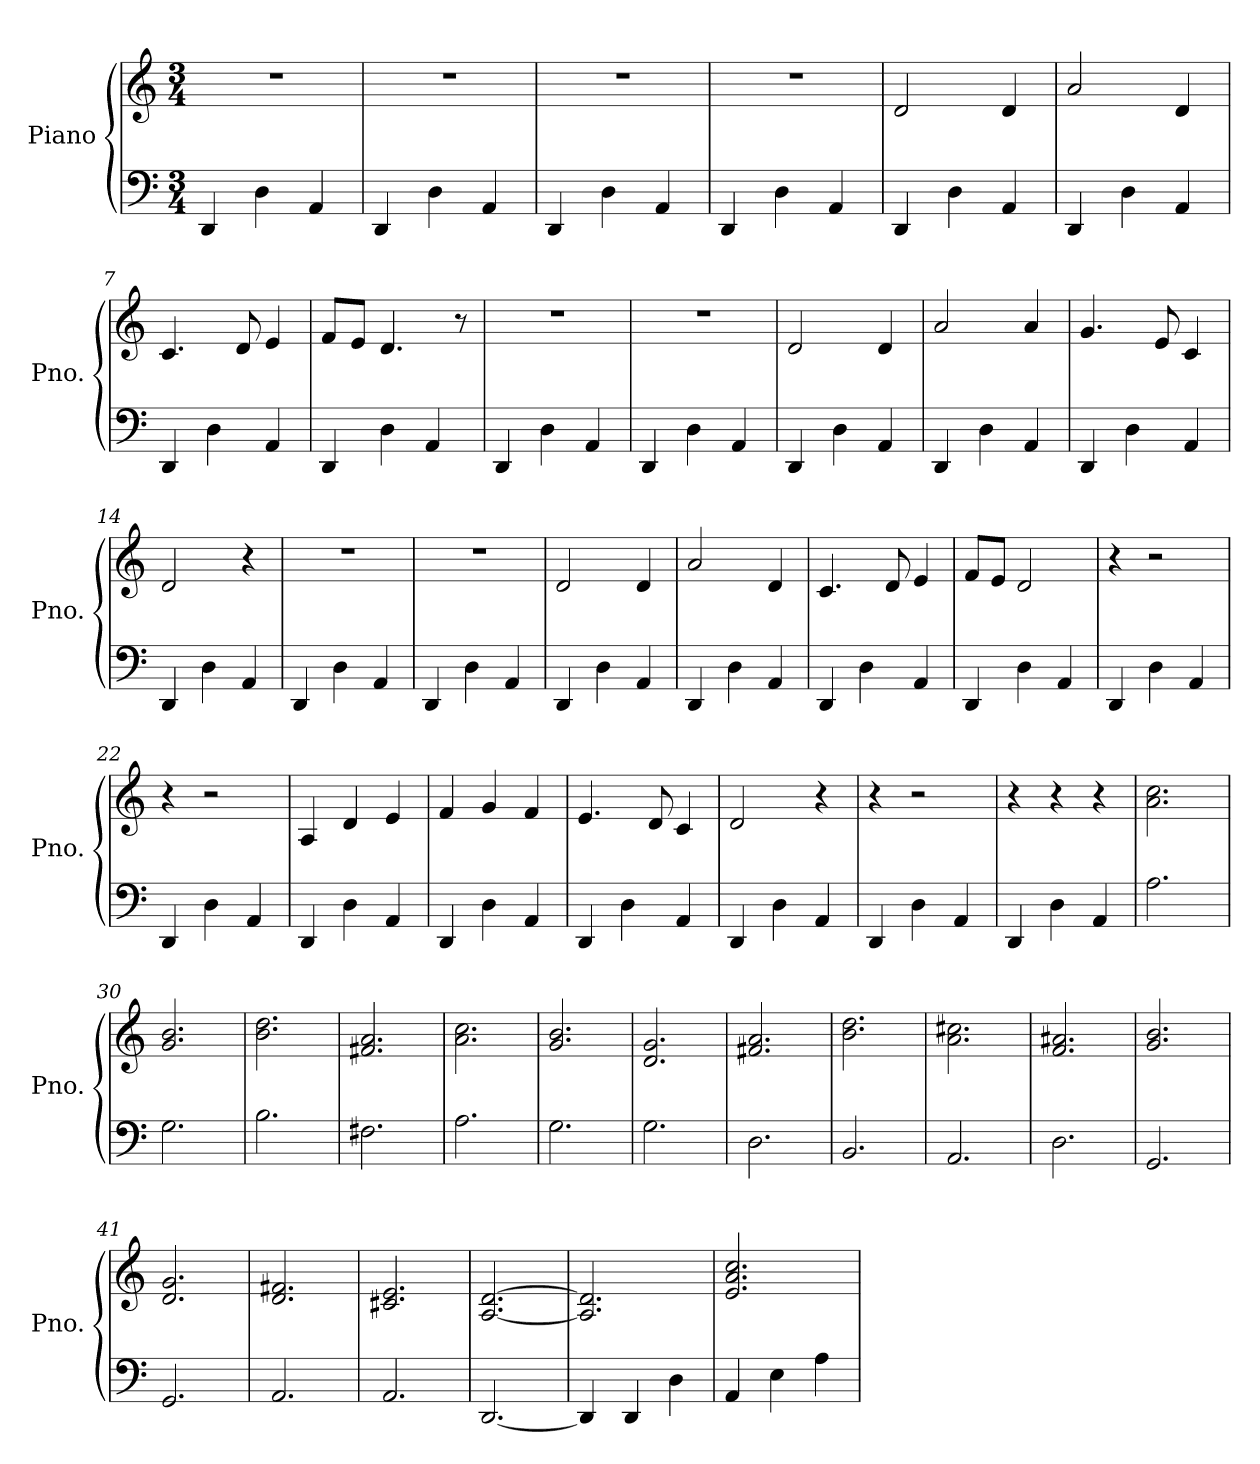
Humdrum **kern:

**kern	**kern
*part1	*part1
*staff2	*staff1
*I"Piano	*
*I'Pno.	*
*clefF4	*clefG2
*k[]	*k[]
*M3/4	*M3/4
=1	=1
4DD/	2.r
4D\	.
4AA/	.
=2	=2
4DD/	2.r
4D\	.
4AA/	.
=3	=3
4DD/	2.r
4D\	.
4AA/	.
=4	=4
4DD/	2.r
4D\	.
4AA/	.
=5	=5
4DD/	2d/
4D\	.
4AA/	4d/
=6	=6
4DD/	2a/
4D\	.
4AA/	4d/
!!LO:LB:g=z
=7	=7
4DD/	4.c/
4D\	.
.	8d/
4AA/	4e/
=8	=8
4DD/	8f/L
.	8e/J
4D\	4.d/
4AA/	.
.	8r
=9	=9
4DD/	2.r
4D\	.
4AA/	.
=10	=10
4DD/	2.r
4D\	.
4AA/	.
=11	=11
4DD/	2d/
4D\	.
4AA/	4d/
!!LO:LB:g=z
=12	=12
4DD/	2a/
4D\	.
4AA/	4a/
=13	=13
4DD/	4.g/
4D\	.
.	8e/
4AA/	4c/
=14	=14
4DD/	2d/
4D\	.
4AA/	4r
=15	=15
4DD/	2.r
4D\	.
4AA/	.
=16	=16
4DD/	2.r
4D\	.
4AA/	.
=17	=17
4DD/	2d/
4D\	.
4AA/	4d/
!!LO:LB:g=z
=18	=18
4DD/	2a/
4D\	.
4AA/	4d/
=19	=19
4DD/	4.c/
4D\	.
.	8d/
4AA/	4e/
=20	=20
4DD/	8f/L
.	8e/J
4D\	2d/
4AA/	.
=21	=21
4DD/	4r
4D\	2r
4AA/	.
=22	=22
4DD/	4r
4D\	2r
4AA/	.
!!LO:LB:g=z
=23	=23
4DD/	4A/
4D\	4d/
4AA/	4e/
=24	=24
4DD/	4f/
4D\	4g/
4AA/	4f/
=25	=25
4DD/	4.e/
4D\	.
.	8d/
4AA/	4c/
=26	=26
4DD/	2d/
4D\	.
4AA/	4r
=27	=27
4DD/	4r
4D\	2r
4AA/	.
=28	=28
4DD/	4r
4D\	4r
4AA/	4r
!!LO:PB:g=z
=29	=29
2.A\	2.a\ 2.cc\
=30	=30
2.G\	2.g/ 2.b/
=31	=31
2.B\	2.b\ 2.dd\
=32	=32
2.F#X\	2.f#X/ 2.a/
=33	=33
2.A\	2.a\ 2.cc\
=34	=34
2.G\	2.g/ 2.b/
=35	=35
2.G\	2.d/ 2.g/
=36	=36
2.D\	2.f#X/ 2.a/
=37	=37
2.BB/	2.b\ 2.dd\
!!LO:LB:g=z
=38	=38
2.AA/	2.a\ 2.cc#X\
=39	=39
2.D\	2.f/ 2.a#X/
=40	=40
2.GG/	2.g/ 2.b/
=41	=41
2.GG/	2.d/ 2.g/
=42	=42
2.AA/	2.d/ 2.f#X/
=43	=43
2.AA/	2.c#X/ 2.e/
=44	=44
[2.DD/	[2.A/ [2.d/
=45	=45
4DD/]	2.A/] 2.d/]
4DD/	.
4D\	.
!!LO:LB:g=z
=46	=46
4AA/	2.e/ 2.a/ 2.cc/
4E\	.
4A\	.
=	=
*-	*-
